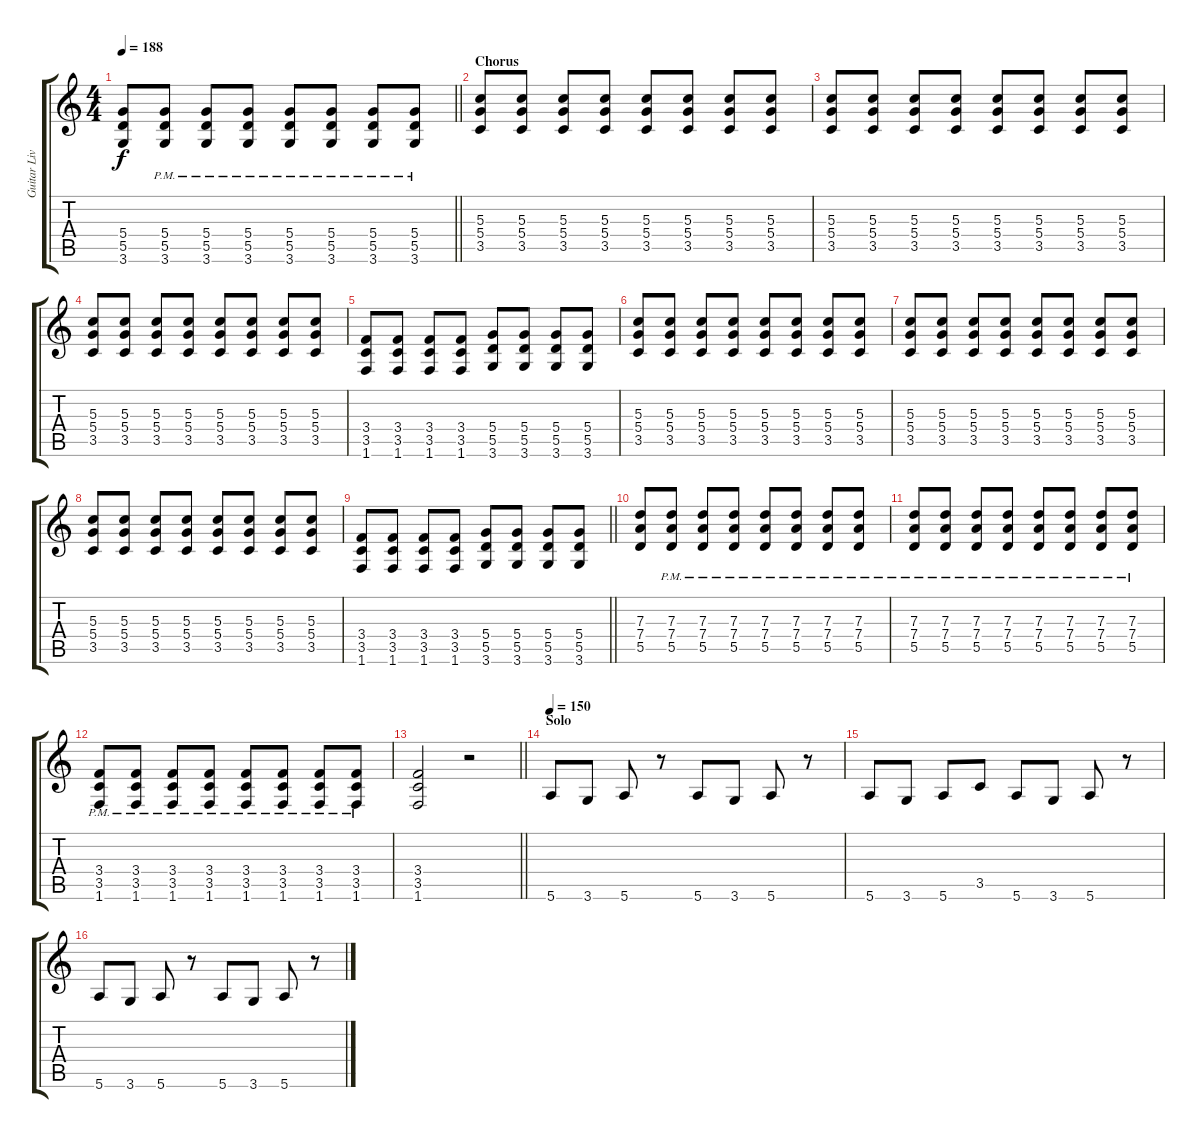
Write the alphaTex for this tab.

\track ("Guitar Live (Dori)" "Guitar Liv") {instrument overdrivenguitar}
\staff {score tabs}
\tuning (E4 B3 G3 D3 A2 E2) {hide}
\ts (4 4)
\tempo 188
\clef g2
\barLineRight lightlight
\ks c
(5.4 5.5 3.6).8{dy f} (5.4{pm} 5.5{pm} 3.6{pm}).8 (5.4{pm} 5.5{pm} 3.6{pm}).8 (5.4{pm} 5.5{pm} 3.6{pm}).8 (5.4{pm} 5.5{pm} 3.6{pm}).8 (5.4{pm} 5.5{pm} 3.6{pm}).8 (5.4{pm} 5.5{pm} 3.6{pm}).8 (5.4{pm} 5.5{pm} 3.6{pm}).8 |
\section ("" "Chorus")
(5.3 5.4 3.5).8 (5.3 5.4 3.5).8 (5.3 5.4 3.5).8 (5.3 5.4 3.5).8 (5.3 5.4 3.5).8 (5.3 5.4 3.5).8 (5.3 5.4 3.5).8 (5.3 5.4 3.5).8 |
(5.3 5.4 3.5).8 (5.3 5.4 3.5).8 (5.3 5.4 3.5).8 (5.3 5.4 3.5).8 (5.3 5.4 3.5).8 (5.3 5.4 3.5).8 (5.3 5.4 3.5).8 (5.3 5.4 3.5).8 |
(5.3 5.4 3.5).8 (5.3 5.4 3.5).8 (5.3 5.4 3.5).8 (5.3 5.4 3.5).8 (5.3 5.4 3.5).8 (5.3 5.4 3.5).8 (5.3 5.4 3.5).8 (5.3 5.4 3.5).8 |
(3.4 3.5 1.6).8 (3.4 3.5 1.6).8 (3.4 3.5 1.6).8 (3.4 3.5 1.6).8 (5.4 5.5 3.6).8 (5.4 5.5 3.6).8 (5.4 5.5 3.6).8 (5.4 5.5 3.6).8 |
(5.3 5.4 3.5).8 (5.3 5.4 3.5).8 (5.3 5.4 3.5).8 (5.3 5.4 3.5).8 (5.3 5.4 3.5).8 (5.3 5.4 3.5).8 (5.3 5.4 3.5).8 (5.3 5.4 3.5).8 |
(5.3 5.4 3.5).8 (5.3 5.4 3.5).8 (5.3 5.4 3.5).8 (5.3 5.4 3.5).8 (5.3 5.4 3.5).8 (5.3 5.4 3.5).8 (5.3 5.4 3.5).8 (5.3 5.4 3.5).8 |
(5.3 5.4 3.5).8 (5.3 5.4 3.5).8 (5.3 5.4 3.5).8 (5.3 5.4 3.5).8 (5.3 5.4 3.5).8 (5.3 5.4 3.5).8 (5.3 5.4 3.5).8 (5.3 5.4 3.5).8 |
\barLineRight lightlight
(3.4 3.5 1.6).8 (3.4 3.5 1.6).8 (3.4 3.5 1.6).8 (3.4 3.5 1.6).8 (5.4 5.5 3.6).8 (5.4 5.5 3.6).8 (5.4 5.5 3.6).8 (5.4 5.5 3.6).8 |
(7.3 7.4 5.5).8 (7.3{pm} 7.4{pm} 5.5{pm}).8 (7.3{pm} 7.4{pm} 5.5{pm}).8 (7.3{pm} 7.4{pm} 5.5{pm}).8 (7.3{pm} 7.4{pm} 5.5{pm}).8 (7.3{pm} 7.4{pm} 5.5{pm}).8 (7.3{pm} 7.4{pm} 5.5{pm}).8 (7.3{pm} 7.4{pm} 5.5{pm}).8 |
(7.3{pm} 7.4{pm} 5.5{pm}).8 (7.3{pm} 7.4{pm} 5.5{pm}).8 (7.3{pm} 7.4{pm} 5.5{pm}).8 (7.3{pm} 7.4{pm} 5.5{pm}).8 (7.3{pm} 7.4{pm} 5.5{pm}).8 (7.3{pm} 7.4{pm} 5.5{pm}).8 (7.3{pm} 7.4{pm} 5.5{pm}).8 (7.3{pm} 7.4{pm} 5.5{pm}).8 |
(3.4{pm} 3.5{pm} 1.6{pm}).8 (3.4{pm} 3.5{pm} 1.6{pm}).8 (3.4{pm} 3.5{pm} 1.6{pm}).8 (3.4{pm} 3.5{pm} 1.6{pm}).8 (3.4{pm} 3.5{pm} 1.6{pm}).8 (3.4{pm} 3.5{pm} 1.6{pm}).8 (3.4{pm} 3.5{pm} 1.6{pm}).8 (3.4{pm} 3.5{pm} 1.6{pm}).8 |
\barLineRight lightlight
(3.4 3.5 1.6).2 r.2 |
\section ("" "Solo")
\tempo 150
5.6.8 3.6.8 5.6.8 r.8 5.6.8 3.6.8 5.6.8 r.8 |
5.6.8 3.6.8 5.6.8 3.5.8 5.6.8 3.6.8 5.6.8 r.8 |
5.6.8 3.6.8 5.6.8 r.8 5.6.8 3.6.8 5.6.8 r.8
